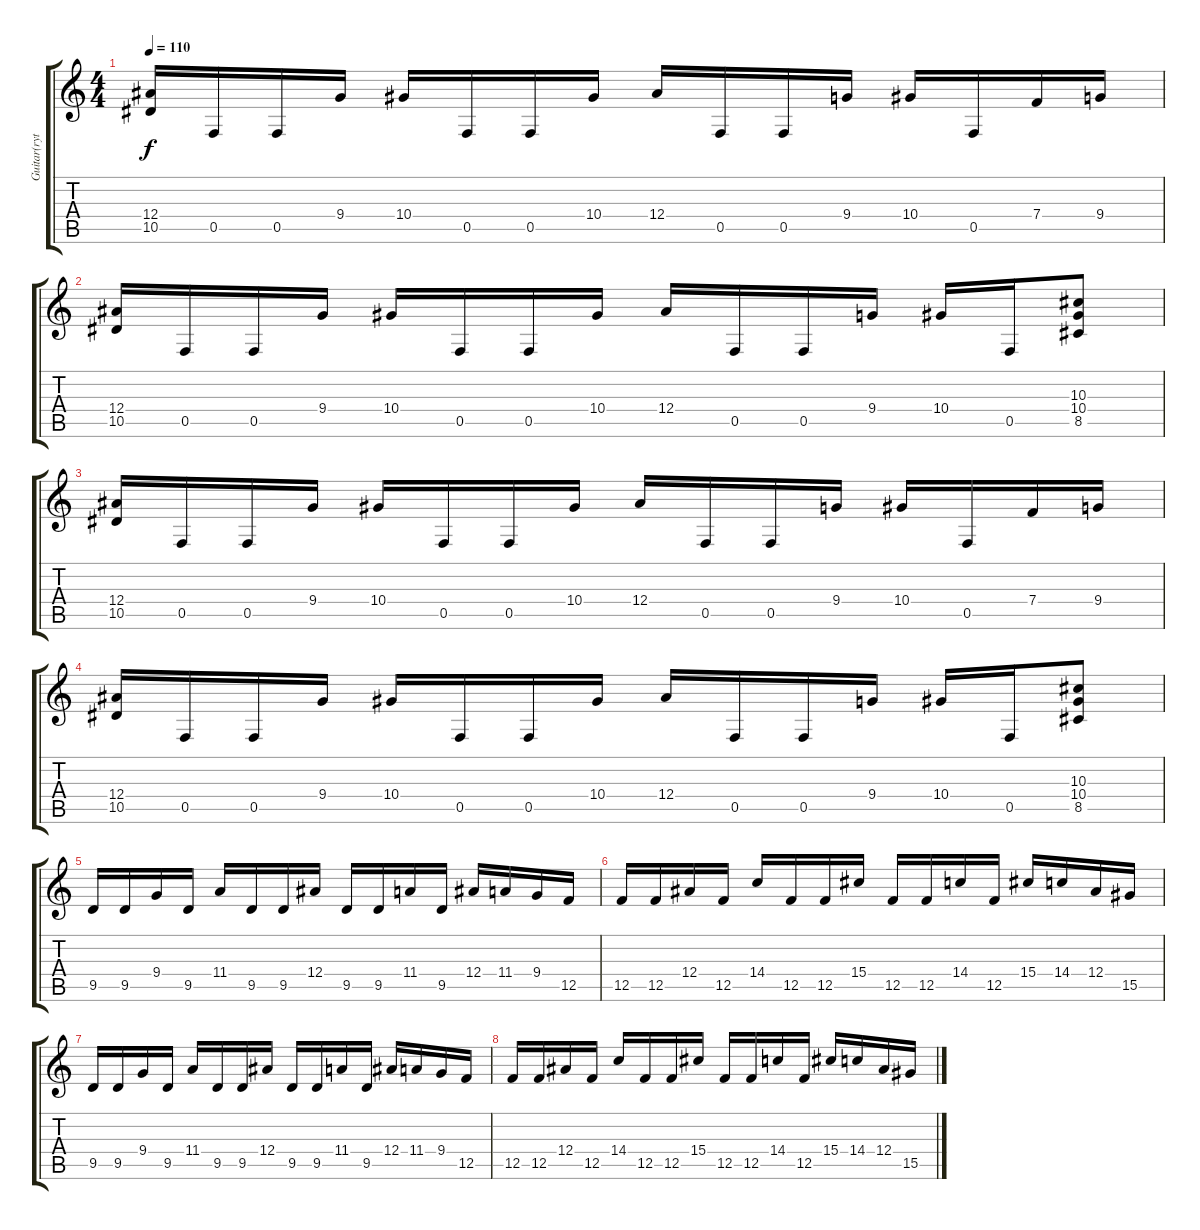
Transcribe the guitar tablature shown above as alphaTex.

\track ("Guitar(rythm)" "Guitar(ryt") {instrument distortionguitar}
\staff {score tabs}
\tuning (C4 G3 Eb3 Bb2 F2 C2) {hide}
\ts (4 4)
\tempo 110
\clef g2
\ks c
(12.4 10.5).16{dy f} 0.5.16 0.5.16 9.4.16 10.4.16 0.5.16 0.5.16 10.4.16 12.4.16 0.5.16 0.5.16 9.4.16 10.4.16 0.5.16 7.4.16 9.4.16 |
(12.4 10.5).16 0.5.16 0.5.16 9.4.16 10.4.16 0.5.16 0.5.16 10.4.16 12.4.16 0.5.16 0.5.16 9.4.16 10.4.16 0.5.16 (10.3 10.4 8.5).8 |
(12.4 10.5).16 0.5.16 0.5.16 9.4.16 10.4.16 0.5.16 0.5.16 10.4.16 12.4.16 0.5.16 0.5.16 9.4.16 10.4.16 0.5.16 7.4.16 9.4.16 |
(12.4 10.5).16 0.5.16 0.5.16 9.4.16 10.4.16 0.5.16 0.5.16 10.4.16 12.4.16 0.5.16 0.5.16 9.4.16 10.4.16 0.5.16 (10.3 10.4 8.5).8 |
9.5.16 9.5.16 9.4.16 9.5.16 11.4.16 9.5.16 9.5.16 12.4.16 9.5.16 9.5.16 11.4.16 9.5.16 12.4.16 11.4.16 9.4.16 12.5.16 |
12.5.16 12.5.16 12.4.16 12.5.16 14.4.16 12.5.16 12.5.16 15.4.16 12.5.16 12.5.16 14.4.16 12.5.16 15.4.16 14.4.16 12.4.16 15.5.16 |
9.5.16 9.5.16 9.4.16 9.5.16 11.4.16 9.5.16 9.5.16 12.4.16 9.5.16 9.5.16 11.4.16 9.5.16 12.4.16 11.4.16 9.4.16 12.5.16 |
12.5.16 12.5.16 12.4.16 12.5.16 14.4.16 12.5.16 12.5.16 15.4.16 12.5.16 12.5.16 14.4.16 12.5.16 15.4.16 14.4.16 12.4.16 15.5.16
